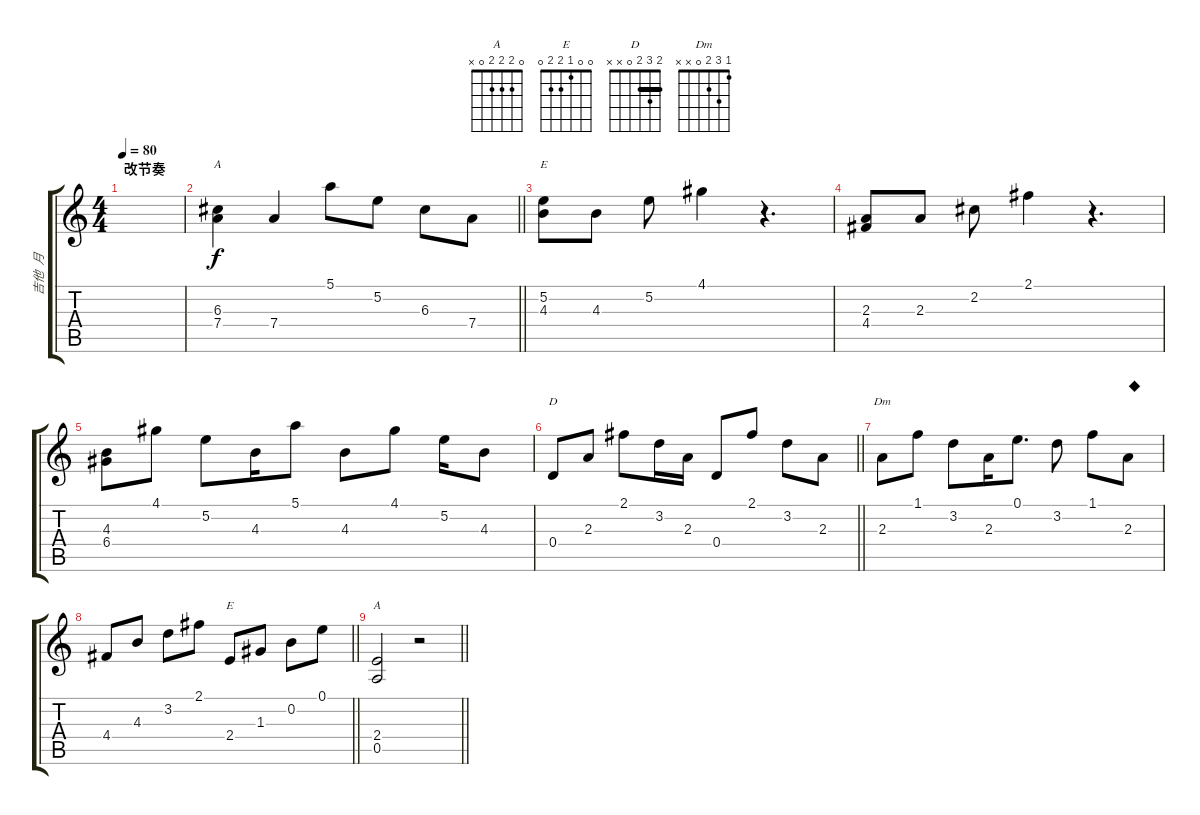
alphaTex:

\track ("吉他  月" "吉他  月") {instrument distortionguitar}
\staff {score tabs}
\tuning (E4 B3 G3 D3 A2 E2) {hide}
\chord ("A" 5 5 6 7 7 5) {firstfret 5 barre 5}
\chord ("E" 4 5 4 6 7 x) {firstfret 4 barre 4}
\chord ("D" 2 3 2 0 x x) {barre 2}
\chord ("Dm" 1 3 2 0 x x)
\chord ("E" 0 0 1 2 2 0)
\chord ("A" 0 2 2 2 0 x)
\ts (4 4)
\section ("" "改节奏")
\tempo 80
\clef g2
\ks c
|
\barLineRight lightlight
(6.3 7.4).4{ch "A"} 7.4.4 5.1.8 5.2.8 6.3.8 7.4.8 |
(5.2 4.3).8{ch "E"} 4.3.8 5.2.8 4.1.4 r.4{d} |
(2.3 4.4).8 2.3.8 2.2.8 2.1.4 r.4{d} |
(4.3 6.4).8 4.1.8 5.2.8 4.3.16 5.1.8 4.3.8 4.1.8 5.2.16 4.3.8 |
\barLineRight lightlight
0.4.8{ch "D"} 2.3.8 2.1.8 3.2.16 2.3.16 0.4.8 2.1.8 3.2.8 2.3.8 |
2.3.8{ch "Dm"} 1.1.8 3.2.8 2.3.16 0.1.8{d} 3.2.8 1.1.8 2.3.8{txt "◆"} |
\barLineRight lightlight
4.4.8 4.3.8 3.2.8 2.1.8 2.4.8{ch "E"} 1.3.8 0.2.8 0.1.8 |
\barLineRight lightlight
(2.4 0.5).2{ch "A"} r.2
